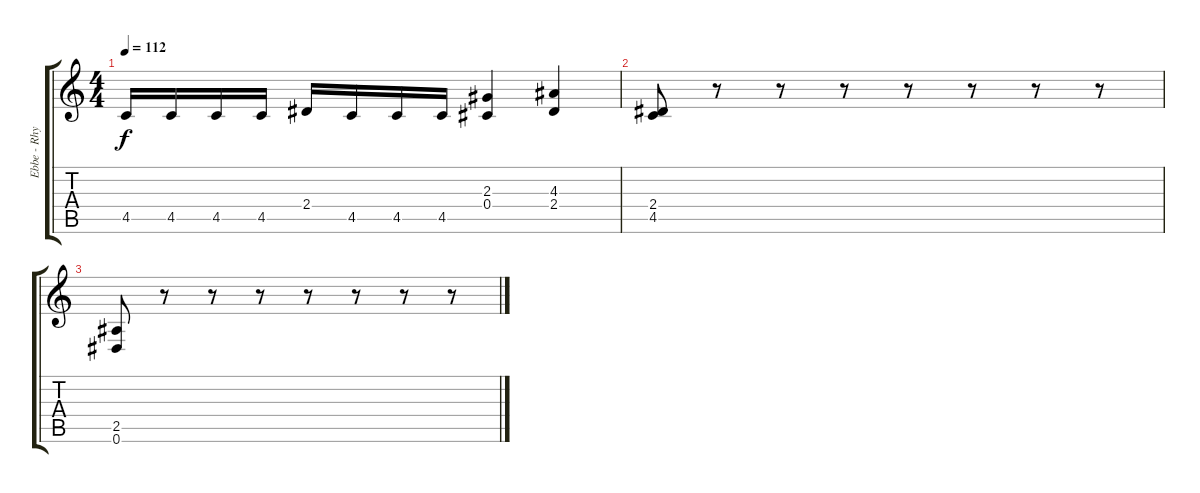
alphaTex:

\track ("Ebbe - Rhythm Guitar" "Ebbe - Rhy") {instrument acousticguitarsteel}
\staff {score tabs}
\tuning (Eb4 Bb3 Gb3 Db3 Ab2 Eb2) {hide}
\ts (4 4)
\tempo 112
\clef g2
\ks c
4.5.16{dy f} 4.5.16 4.5.16 4.5.16 2.4.16 4.5.16 4.5.16 4.5.16 (2.3 0.4).4 (4.3 2.4).4 |
(2.4 4.5).8 r.8 r.8 r.8 r.8 r.8 r.8 r.8 |
(2.5 0.6).8 r.8 r.8 r.8 r.8 r.8 r.8 r.8
